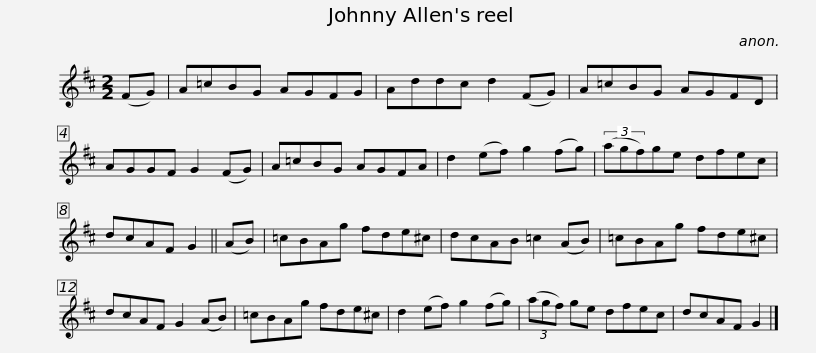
X:1
L:1/8
M:2/2
I:linebreak $
K:D
V:1 treble
V:1
 (FG) | A=cBG AGFG | Addc d2 (FG) | A=cBG AGFD | AGGF G2 (FG) | %5
 A=cBG AGFA |$ d2 (ef) g2 (fg) | (3(agf)ge dfec | dcAF G2 || (AB) | %10
 =cBAg fde^c | dcAB =c2 (AB) |$ =cBAg fde^c | dcAF G2 (AB) | =cBAg fde^c | %15
 d2 (ef) g2 (fg) | (3(agf) ge dfec | dcAF G2 |] %18
